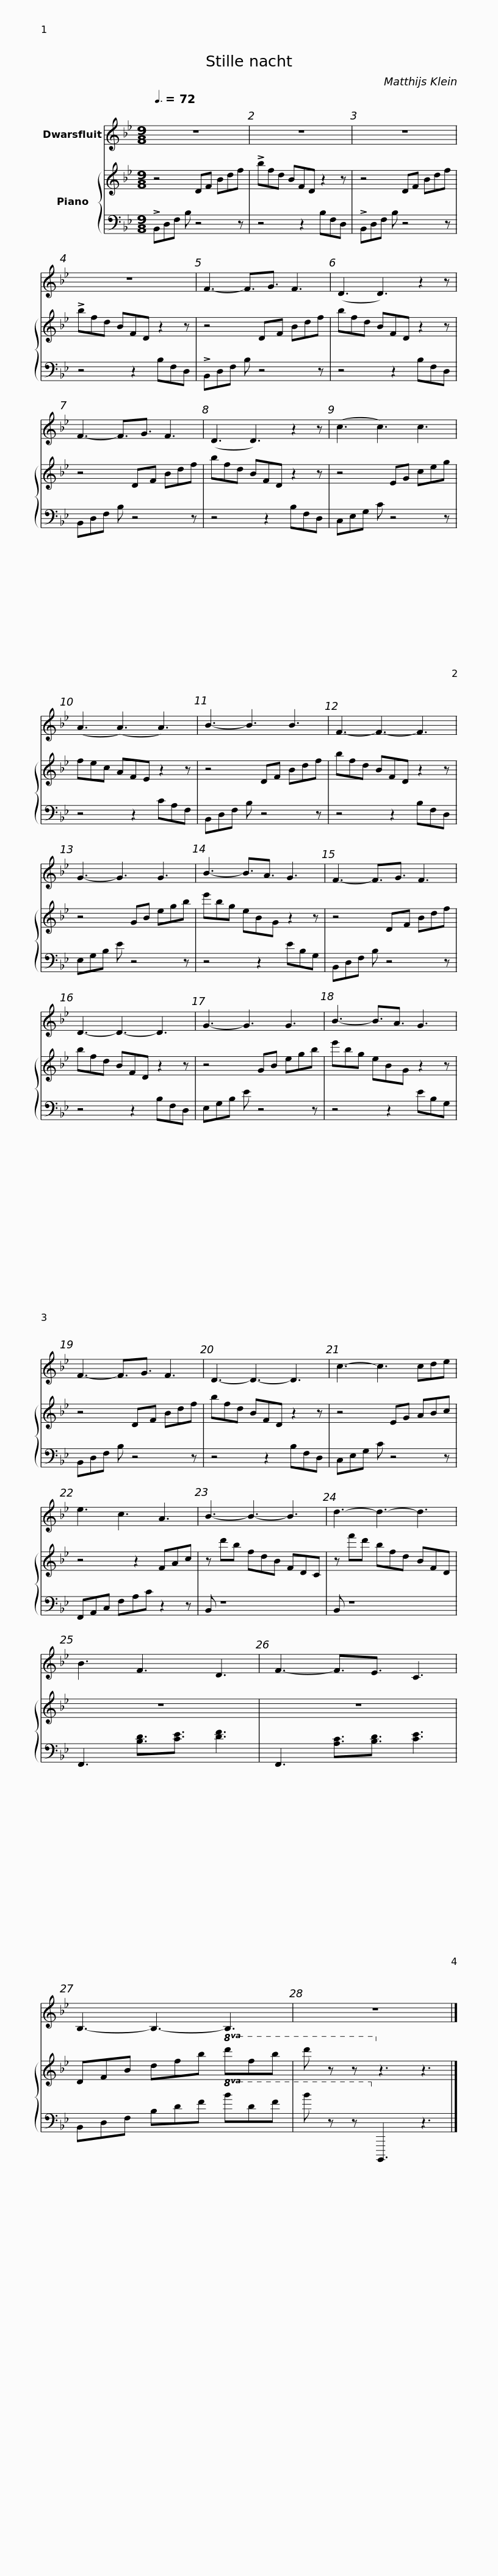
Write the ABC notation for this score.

X:1
%%score 1 { 2 | 3 }
L:1/8
Q:3/8=72
M:9/8
I:linebreak $
K:Bb
V:1 treble
V:2 treble
V:3 bass
V:1
 z9 | z9 | z9 | z9 |$ F3- F3/2G3/2 F3 | %5
 (D3 D3) z2 z | F3- F3/2G3/2 F3 | (D3 D3) z2 z |$ (c3 c3) c3 | (A3 (A3) A3) | %10
 B3- B3 B3 | F3- F3- F3 |$ G3- G3 G3 | B3- B3/2A3/2 G3 | F3- F3/2G3/2 F3 | %15
 D3- D3- D3 |$ G3- G3 G3 | B3- B3/2A3/2 G3 | F3- F3/2G3/2 F3 | D3- D3- D3 |$ %20
 c3- c3 cde | e3 c3 A3 | B3- B3- B3 | d3- d3- d3 | B3 F3 D3 |$ %25
 F3- F3/2E3/2 C3 | B,3- B,3- B,3 | z9 |] %28
V:2
 z4 DF Bdf | !>!bfd BFD z2 z | z4 DF Bdf | !>!bfd BFD z2 z |$ z4 DF Bdf | %5
 bfd BFD z2 z | z4 DF Bdf | bfd BFD z2 z |$ z4 EG ceg | fec AFE z2 z | %10
 z4 DF Bdf | bfd BFD z2 z |$ z4 GB egb | e'bg eBG z2 z | z4 DF Bdf | %15
 bfd BFD z2 z |$ z4 GB egb | e'bg eBG z2 z | z4 DF Bdf | bfd BFD z2 z |$ %20
 z4 EG ABc | z4 z2 FAc | z d'b fdB FDC | z f'd' bfd BFD | z9 |$ %25
 z9 | DFB dfb!8va(! d'f'b' | d'' z z!8va)! z3 z3 |] %28
V:3
 !>!B,,D,F, B, z4 z | z4 z2 B,F,D, | !>!B,,D,F, B, z4 z | z4 z2 B,F,D, |$ !>!B,,D,F, B, z4 z | %5
 z4 z2 B,F,D, | B,,D,F, B, z4 z | z4 z2 B,F,D, |$ C,E,G, C z4 z | z4 z2 CA,F, | %10
 B,,D,F, B, z4 z | z4 z2 B,F,D, |$ E,G,B, E z4 z | z4 z2 EB,G, | B,,D,F, B, z4 z | %15
 z4 z2 B,F,D, |$ E,G,B, E z4 z | z4 z2 EB,G, | B,,D,F, B, z4 z | z4 z2 B,F,D, |$ %20
 C,E,G, C z4 z | F,,A,,C, F,A,C z2 z | B,, z8 | B,, z8 | F,,3 [B,D]3/2[CE]3/2 [DF]3 |$ %25
 F,,3 [A,C]3/2[B,D]3/2 [CE]3 | B,,D,F, B,DF!8va(! Bdf | b z z!8va)! B,,,3 z3 |] %28
